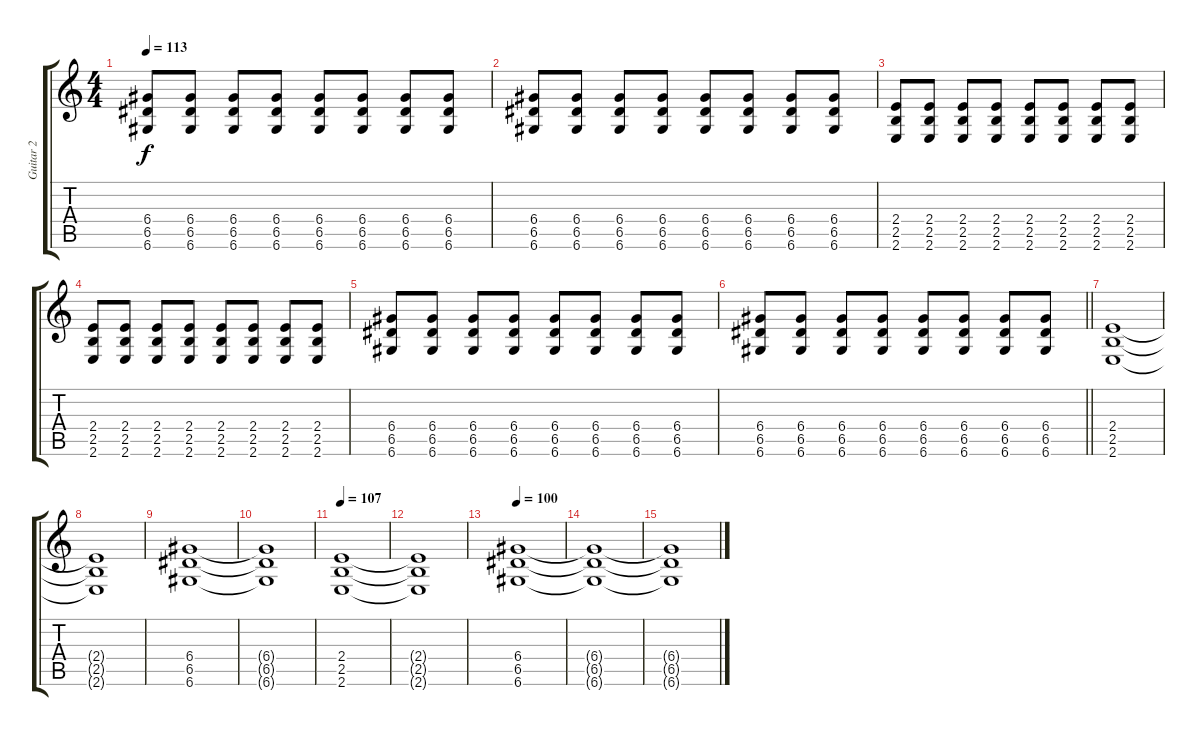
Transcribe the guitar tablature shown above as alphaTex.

\track ("Guitar 2" "Guitar 2") {instrument overdrivenguitar}
\staff {score tabs}
\tuning (E4 B3 G3 D3 A2 D2) {hide}
\ts (4 4)
\tempo 113
\clef g2
\ks c
(6.4 6.5 6.6).8{dy f} (6.4 6.5 6.6).8 (6.4 6.5 6.6).8 (6.4 6.5 6.6).8 (6.4 6.5 6.6).8 (6.4 6.5 6.6).8 (6.4 6.5 6.6).8 (6.4 6.5 6.6).8 |
(6.4 6.5 6.6).8 (6.4 6.5 6.6).8 (6.4 6.5 6.6).8 (6.4 6.5 6.6).8 (6.4 6.5 6.6).8 (6.4 6.5 6.6).8 (6.4 6.5 6.6).8 (6.4 6.5 6.6).8 |
(2.4 2.5 2.6).8 (2.4 2.5 2.6).8 (2.4 2.5 2.6).8 (2.4 2.5 2.6).8 (2.4 2.5 2.6).8 (2.4 2.5 2.6).8 (2.4 2.5 2.6).8 (2.4 2.5 2.6).8 |
(2.4 2.5 2.6).8 (2.4 2.5 2.6).8 (2.4 2.5 2.6).8 (2.4 2.5 2.6).8 (2.4 2.5 2.6).8 (2.4 2.5 2.6).8 (2.4 2.5 2.6).8 (2.4 2.5 2.6).8 |
(6.4 6.5 6.6).8 (6.4 6.5 6.6).8 (6.4 6.5 6.6).8 (6.4 6.5 6.6).8 (6.4 6.5 6.6).8 (6.4 6.5 6.6).8 (6.4 6.5 6.6).8 (6.4 6.5 6.6).8 |
\barLineRight lightlight
(6.4 6.5 6.6).8 (6.4 6.5 6.6).8 (6.4 6.5 6.6).8 (6.4 6.5 6.6).8 (6.4 6.5 6.6).8 (6.4 6.5 6.6).8 (6.4 6.5 6.6).8 (6.4 6.5 6.6).8 |
(2.4 2.5 2.6).1 |
(2.4{t} 2.5{t} 2.6{t}).1 |
(6.4 6.5 6.6).1 |
(6.4{t} 6.5{t} 6.6{t}).1 |
\tempo 107
(2.4 2.5 2.6).1 |
(2.4{t} 2.5{t} 2.6{t}).1 |
\tempo 100
(6.4 6.5 6.6).1 |
(6.4{t} 6.5{t} 6.6{t}).1 |
(6.4{t} 6.5{t} 6.6{t}).1
